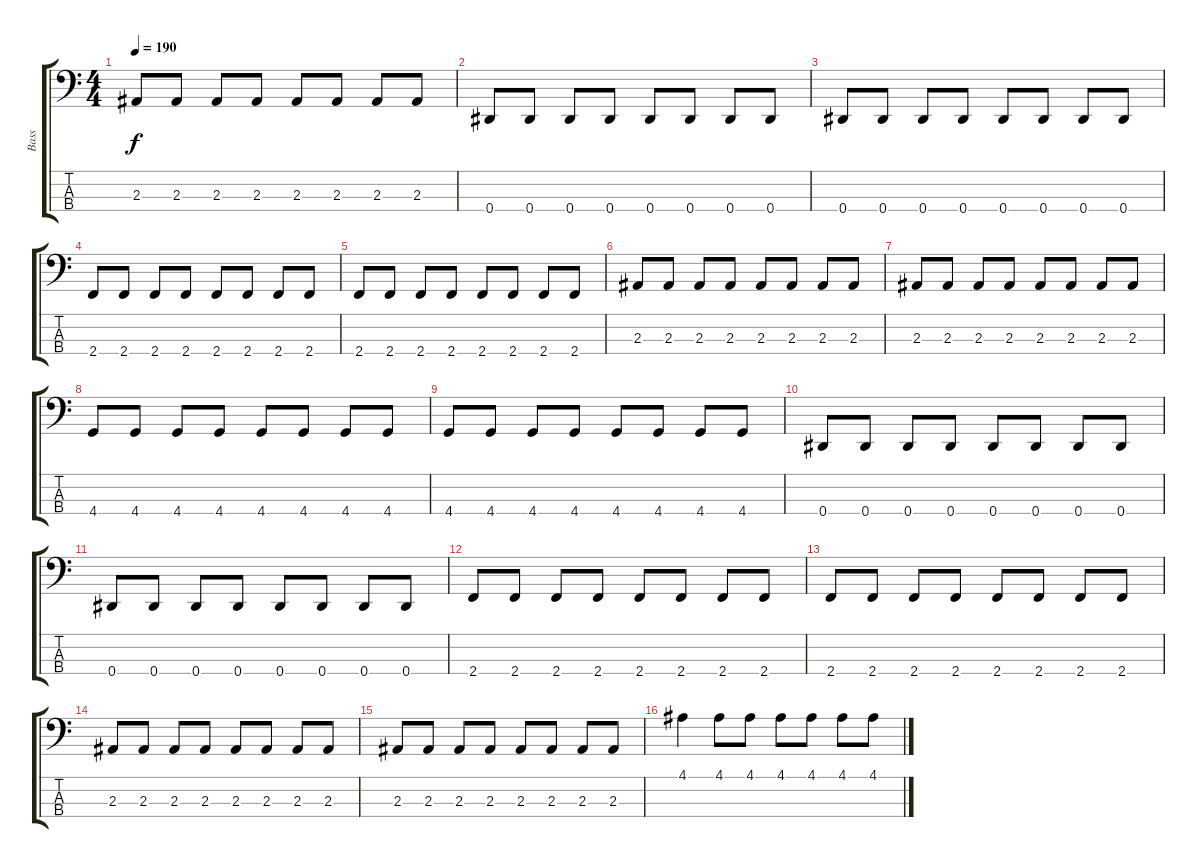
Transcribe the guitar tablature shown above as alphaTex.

\track ("Bass" "Bass") {instrument electricbassfinger}
\staff {score tabs}
\tuning (Gb2 Db2 Ab1 Eb1) {hide}
\ts (4 4)
\tempo 190
\clef f4
\ks c
2.3.8{dy f} 2.3.8 2.3.8 2.3.8 2.3.8 2.3.8 2.3.8 2.3.8 |
0.4.8 0.4.8 0.4.8 0.4.8 0.4.8 0.4.8 0.4.8 0.4.8 |
0.4.8 0.4.8 0.4.8 0.4.8 0.4.8 0.4.8 0.4.8 0.4.8 |
2.4.8 2.4.8 2.4.8 2.4.8 2.4.8 2.4.8 2.4.8 2.4.8 |
2.4.8 2.4.8 2.4.8 2.4.8 2.4.8 2.4.8 2.4.8 2.4.8 |
2.3.8 2.3.8 2.3.8 2.3.8 2.3.8 2.3.8 2.3.8 2.3.8 |
2.3.8 2.3.8 2.3.8 2.3.8 2.3.8 2.3.8 2.3.8 2.3.8 |
4.4.8 4.4.8 4.4.8 4.4.8 4.4.8 4.4.8 4.4.8 4.4.8 |
4.4.8 4.4.8 4.4.8 4.4.8 4.4.8 4.4.8 4.4.8 4.4.8 |
0.4.8 0.4.8 0.4.8 0.4.8 0.4.8 0.4.8 0.4.8 0.4.8 |
0.4.8 0.4.8 0.4.8 0.4.8 0.4.8 0.4.8 0.4.8 0.4.8 |
2.4.8 2.4.8 2.4.8 2.4.8 2.4.8 2.4.8 2.4.8 2.4.8 |
2.4.8 2.4.8 2.4.8 2.4.8 2.4.8 2.4.8 2.4.8 2.4.8 |
2.3.8 2.3.8 2.3.8 2.3.8 2.3.8 2.3.8 2.3.8 2.3.8 |
2.3.8 2.3.8 2.3.8 2.3.8 2.3.8 2.3.8 2.3.8 2.3.8 |
4.1.4 4.1.8 4.1.8 4.1.8 4.1.8 4.1.8 4.1.8
